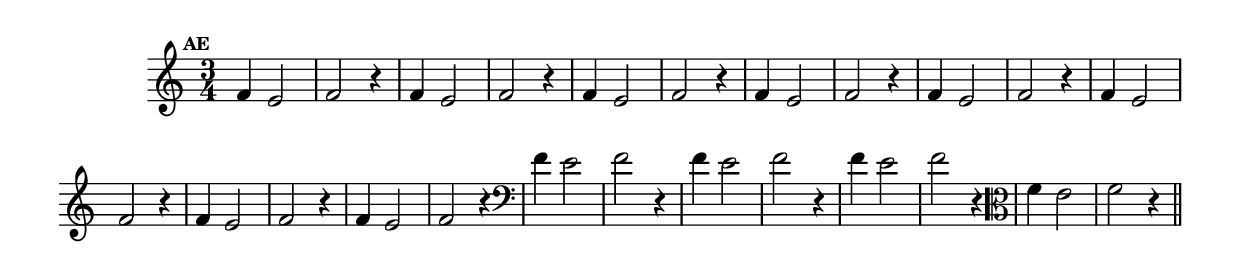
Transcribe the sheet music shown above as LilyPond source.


\version "2.14.2"

%\header { texidoc="Perguntas e Respostas"}

\relative c' {

  \override Staff.TimeSignature #'style = #'()
  \time 3/4 
  \override Score.BarNumber #'transparent = ##t
                                %\override Score.RehearsalMark #'font-family = #'roman
  \override Score.RehearsalMark #'font-size = #-2
  \override Score.BarNumber #'transparent = ##t
  \set Score.markFormatter = #format-mark-numbers

  \mark 30 

                                % CLARINETE

  \tag #'cl {
    f4 e2 | f r4 
  }

                                % FLAUTA

  \tag #'fl {
    f4 e2 | f r4 
  }

                                % OBOÉ

  \tag #'ob {
    f4 e2 | f r4 
  }

                                % SAX ALTO

  \tag #'saxa {
    f4 e2 | f r4 
  }

                                % SAX TENOR

  \tag #'saxt {
    f4 e2 | f r4 
  }

                                % SAX GENES

  \tag #'saxg {
    f4 e2 | f r4 
  }

                                % TROMPETE

  \tag #'tpt {
    f4 e2 | f r4 
  }

                                % TROMPA

  \tag #'tpa {
    f4 e2 | f r4 
  }


                                % TROMBONE

  \tag #'tbn {
    \clef bass
    f4 e2 | f r4 
  }

                                % TUBA MIB

  \tag #'tbamib {
    \clef bass
    f4 e2 | f r4 
  }

                                % TUBA SIB

  \tag #'tbasib {
    \clef bass
    f4 e2 | f r4 
  }

                                % VIOLA

  \tag #'vla {
    \clef alto
    f4 e2 | f r4 
  }

                                % FINAL

  \bar "||"

}
